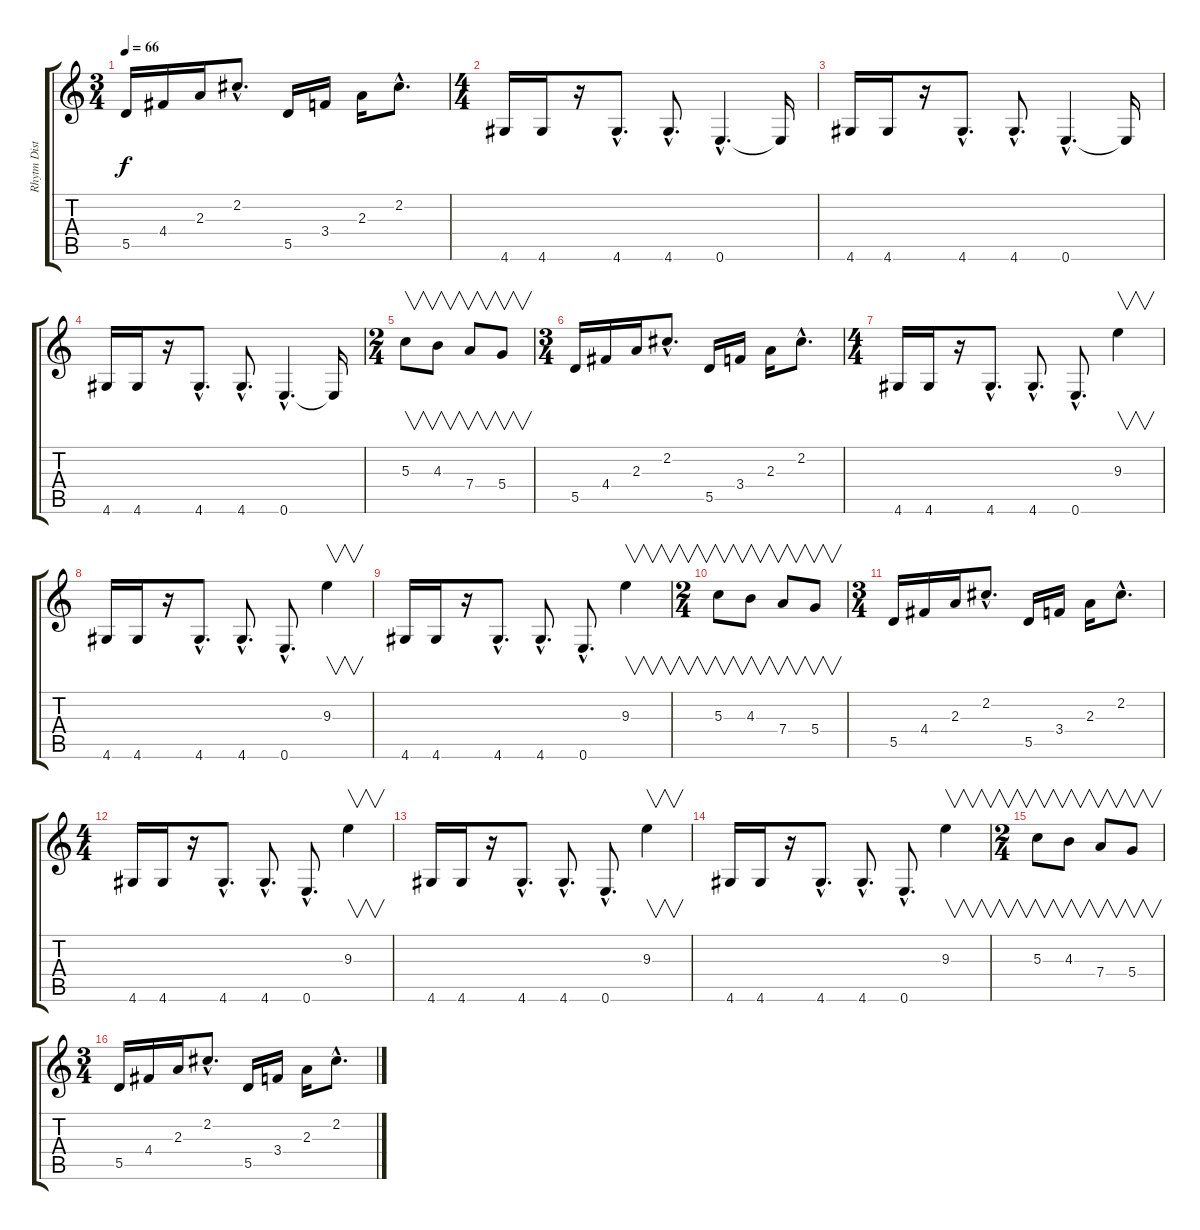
\track ("Rhytm Distortion" "Rhytm Dist") {instrument distortionguitar}
\staff {score tabs}
\tuning (E4 B3 G3 D3 A2 E2) {hide}
\ts (3 4)
\tempo 66
\clef g2
\ks c
5.5.16{dy f} 4.4.16 2.3.16 2.2{hac}.8{d} 5.5.16 3.4.16 2.3.16 2.2{hac}.8{d} |
\ts (4 4)
4.6.16 4.6.16 r.16 4.6{hac}.8{d} 4.6{hac}.8{d} 0.6{hac}.4{d} 0.6{t}.16 |
4.6.16 4.6.16 r.16 4.6{hac}.8{d} 4.6{hac}.8{d} 0.6{hac}.4{d} 0.6{t}.16 |
4.6.16 4.6.16 r.16 4.6{hac}.8{d} 4.6{hac}.8{d} 0.6{hac}.4{d} 0.6{t}.16 |
\ts (2 4)
5.3.8{v} 4.3.8{v} 7.4.8{v} 5.4.8{v} |
\ts (3 4)
5.5.16 4.4.16 2.3.16 2.2{hac}.8{d} 5.5.16 3.4.16 2.3.16 2.2{hac}.8{d} |
\ts (4 4)
4.6.16 4.6.16 r.16 4.6{hac}.8{d} 4.6{hac}.8{d} 0.6{hac}.8{d} 9.3.4{v} |
4.6.16 4.6.16 r.16 4.6{hac}.8{d} 4.6{hac}.8{d} 0.6{hac}.8{d} 9.3.4{v} |
4.6.16 4.6.16 r.16 4.6{hac}.8{d} 4.6{hac}.8{d} 0.6{hac}.8{d} 9.3.4{v} |
\ts (2 4)
5.3.8{v} 4.3.8{v} 7.4.8{v} 5.4.8{v} |
\ts (3 4)
5.5.16 4.4.16 2.3.16 2.2{hac}.8{d} 5.5.16 3.4.16 2.3.16 2.2{hac}.8{d} |
\ts (4 4)
4.6.16 4.6.16 r.16 4.6{hac}.8{d} 4.6{hac}.8{d} 0.6{hac}.8{d} 9.3.4{v} |
4.6.16 4.6.16 r.16 4.6{hac}.8{d} 4.6{hac}.8{d} 0.6{hac}.8{d} 9.3.4{v} |
4.6.16 4.6.16 r.16 4.6{hac}.8{d} 4.6{hac}.8{d} 0.6{hac}.8{d} 9.3.4{v} |
\ts (2 4)
5.3.8{v} 4.3.8{v} 7.4.8{v} 5.4.8{v} |
\ts (3 4)
5.5.16 4.4.16 2.3.16 2.2{hac}.8{d} 5.5.16 3.4.16 2.3.16 2.2{hac}.8{d}
